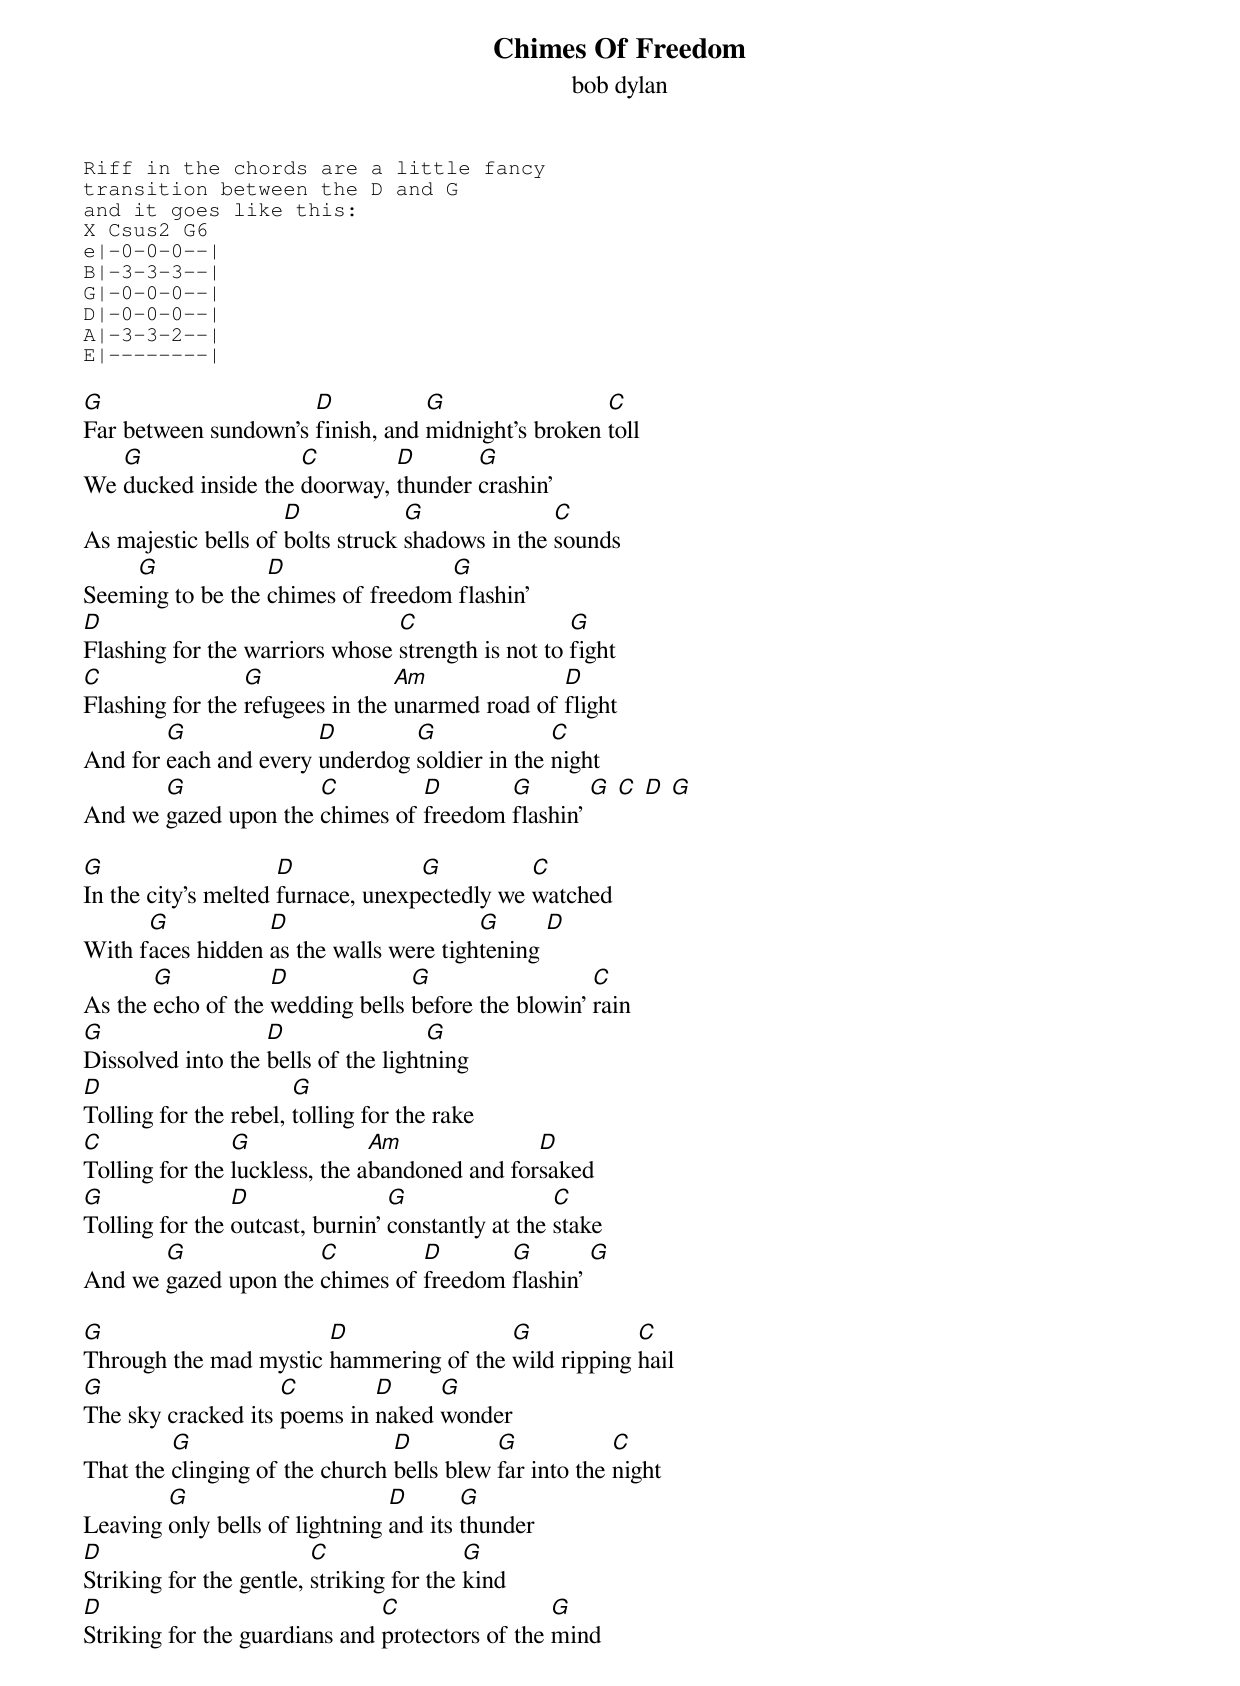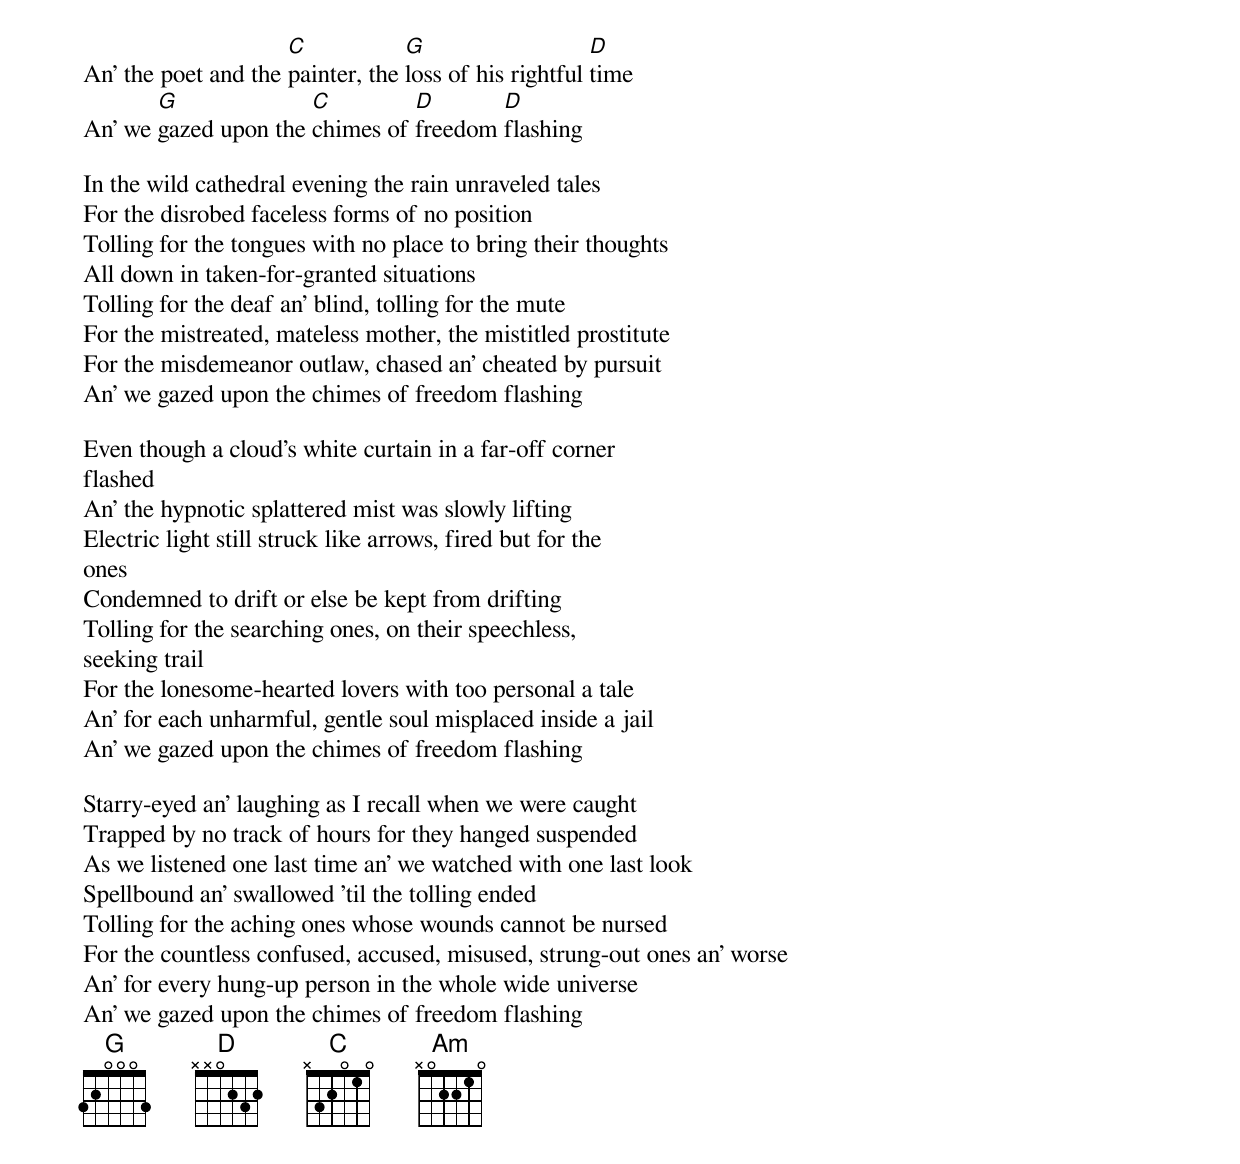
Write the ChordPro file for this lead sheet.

{title: Chimes Of Freedom}
{subtitle: bob dylan}

{sot}
Riff in the chords are a little fancy
transition between the D and G
and it goes like this:
X Csus2 G6
e|-0-0-0--|
B|-3-3-3--|
G|-0-0-0--|
D|-0-0-0--|
A|-3-3-2--|
E|--------|
{eot}

[G]Far between sundown's [D]finish, and [G]midnight's broken [C]toll
We [G]ducked inside the [C]doorway, [D]thunder [G]crashin'
As majestic bells of [D]bolts struck [G]shadows in the [C]sounds
Seem[G]ing to be the [D]chimes of freedom[G] flashin'
[D]Flashing for the warriors whose [C]strength is not to [G]fight
[C]Flashing for the [G]refugees in the [Am]unarmed road of [D]flight
And for [G]each and every [D]underdog [G]soldier in the [C]night
And we [G]gazed upon the [C]chimes of [D]freedom [G]flashin' [G] [C] [D] [G]

[G]In the city's melted [D]furnace, unexp[G]ectedly we [C]watched
With f[G]aces hidden [D]as the walls were tigh[G]tening [D]
As the [G]echo of the [D]wedding bells [G]before the blowin' [C]rain
[G]Dissolved into the [D]bells of the light[G]ning
[D]Tolling for the rebel, [G]tolling for the rake
[C]Tolling for the [G]luckless, the a[Am]bandoned and for[D]saked
[G]Tolling for the [D]outcast, burnin' [G]constantly at the [C]stake
And we [G]gazed upon the [C]chimes of [D]freedom [G]flashin' [G]

[G]Through the mad mystic [D]hammering of the [G]wild ripping [C]hail
[G]The sky cracked its [C]poems in [D]naked [G]wonder
That the [G]clinging of the church [D]bells blew [G]far into the [C]night
Leaving [G]only bells of lightning [D]and its [G]thunder
[D]Striking for the gentle, [C]striking for the [G]kind
[D]Striking for the guardians and [C]protectors of the [G]mind
An' the poet and the [C]painter, the [G]loss of his rightful [D]time
An' we [G]gazed upon the [C]chimes of [D]freedom [D]flashing

In the wild cathedral evening the rain unraveled tales
For the disrobed faceless forms of no position
Tolling for the tongues with no place to bring their thoughts
All down in taken-for-granted situations
Tolling for the deaf an' blind, tolling for the mute
For the mistreated, mateless mother, the mistitled prostitute
For the misdemeanor outlaw, chased an' cheated by pursuit
An' we gazed upon the chimes of freedom flashing

Even though a cloud's white curtain in a far-off corner
flashed
An' the hypnotic splattered mist was slowly lifting
Electric light still struck like arrows, fired but for the
ones
Condemned to drift or else be kept from drifting
Tolling for the searching ones, on their speechless,
seeking trail
For the lonesome-hearted lovers with too personal a tale
An' for each unharmful, gentle soul misplaced inside a jail
An' we gazed upon the chimes of freedom flashing

Starry-eyed an' laughing as I recall when we were caught
Trapped by no track of hours for they hanged suspended
As we listened one last time an' we watched with one last look
Spellbound an' swallowed 'til the tolling ended
Tolling for the aching ones whose wounds cannot be nursed
For the countless confused, accused, misused, strung-out ones an' worse
An' for every hung-up person in the whole wide universe
An' we gazed upon the chimes of freedom flashing
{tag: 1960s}
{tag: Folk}
